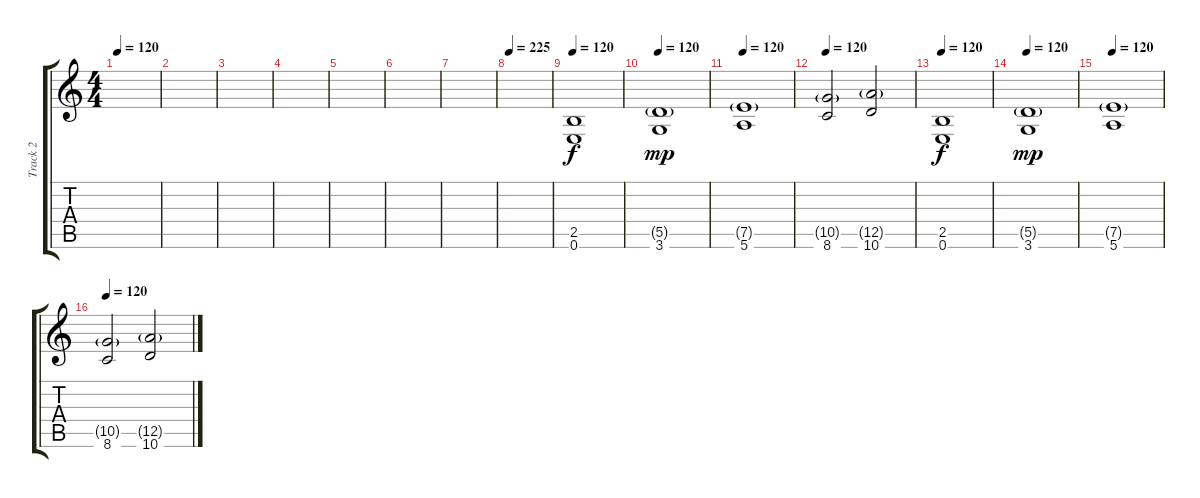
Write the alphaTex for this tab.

\track ("Track 2" "Track 2") {instrument distortionguitar}
\staff {score tabs}
\tuning (E4 B3 G3 D3 A2 E2) {hide}
\ts (4 4)
\tempo 120
\clef g2
\ks c
|
|
|
|
|
|
|
\tempo 225
|
\tempo 120
(2.5 0.6).1 |
\tempo 120
(5.5{g} 3.6).1{dy mp} |
\tempo 120
(7.5{g} 5.6).1 |
\tempo 120
(10.5{g} 8.6).2 (12.5{g} 10.6).2 |
\tempo 120
(2.5 0.6).1{dy f} |
\tempo 120
(5.5{g} 3.6).1{dy mp} |
\tempo 120
(7.5{g} 5.6).1 |
\tempo 120
(10.5{g} 8.6).2 (12.5{g} 10.6).2
